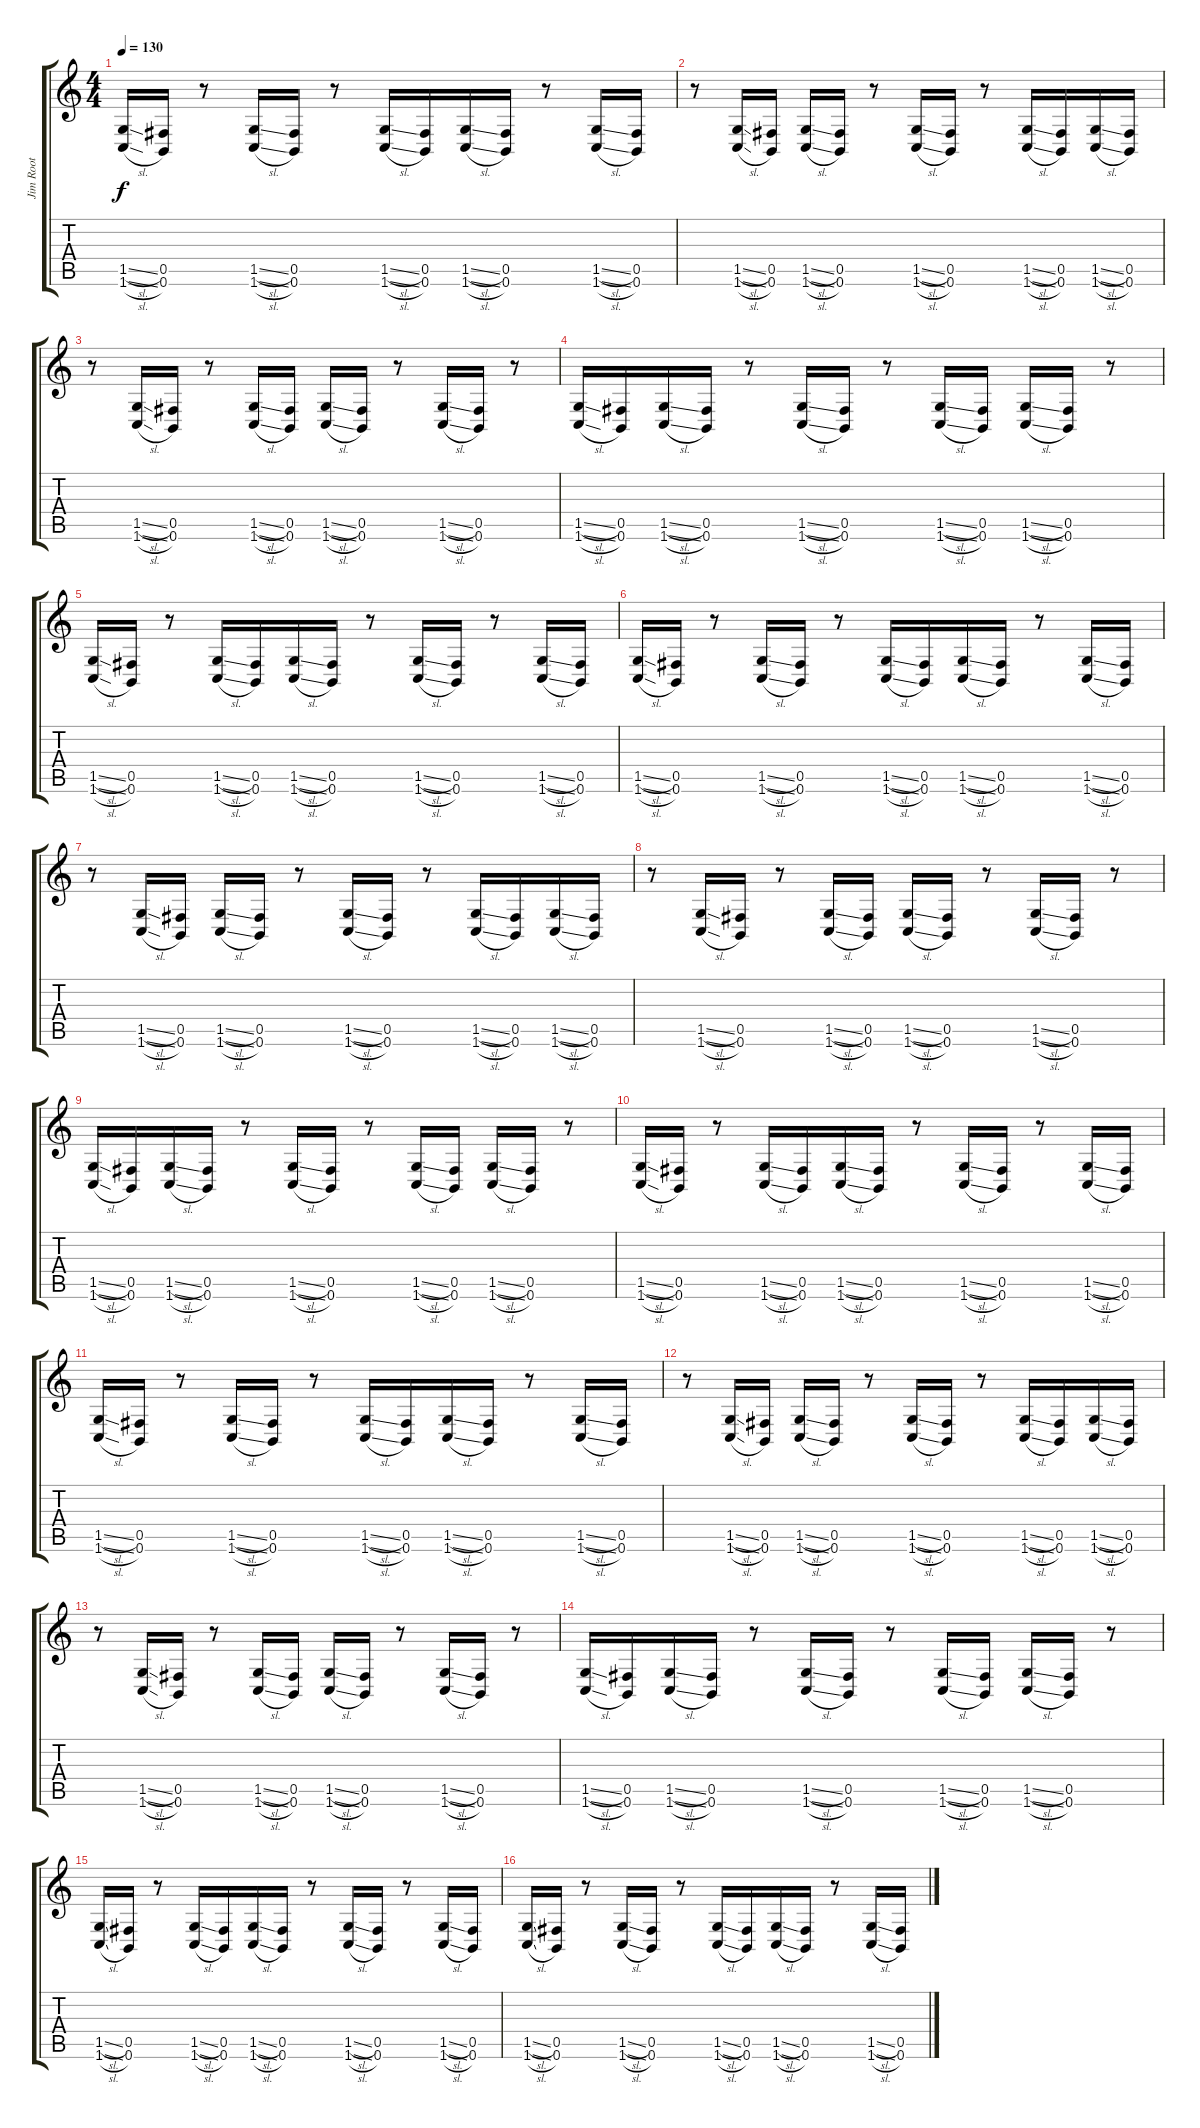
\track ("Jim Root" "Jim Root") {instrument distortionguitar}
\staff {score tabs}
\tuning (Db4 Ab3 E3 B2 Gb2 B1) {hide}
\ts (4 4)
\tempo 130
\clef g2
\ks c
(1.5{sl} 1.6{sl}).16{dy f} (0.5 0.6).16 r.8 (1.5{sl} 1.6{sl}).16 (0.5 0.6).16 r.8 (1.5{sl} 1.6{sl}).16 (0.5 0.6).16 (1.5{sl} 1.6{sl}).16 (0.5 0.6).16 r.8 (1.5{sl} 1.6{sl}).16 (0.5 0.6).16 |
r.8 (1.5{sl} 1.6{sl}).16 (0.5 0.6).16 (1.5{sl} 1.6{sl}).16 (0.5 0.6).16 r.8 (1.5{sl} 1.6{sl}).16 (0.5 0.6).16 r.8 (1.5{sl} 1.6{sl}).16 (0.5 0.6).16 (1.5{sl} 1.6{sl}).16 (0.5 0.6).16 |
r.8 (1.5{sl} 1.6{sl}).16 (0.5 0.6).16 r.8 (1.5{sl} 1.6{sl}).16 (0.5 0.6).16 (1.5{sl} 1.6{sl}).16 (0.5 0.6).16 r.8 (1.5{sl} 1.6{sl}).16 (0.5 0.6).16 r.8 |
(1.5{sl} 1.6{sl}).16 (0.5 0.6).16 (1.5{sl} 1.6{sl}).16 (0.5 0.6).16 r.8 (1.5{sl} 1.6{sl}).16 (0.5 0.6).16 r.8 (1.5{sl} 1.6{sl}).16 (0.5 0.6).16 (1.5{sl} 1.6{sl}).16 (0.5 0.6).16 r.8 |
(1.5{sl} 1.6{sl}).16 (0.5 0.6).16 r.8 (1.5{sl} 1.6{sl}).16 (0.5 0.6).16 (1.5{sl} 1.6{sl}).16 (0.5 0.6).16 r.8 (1.5{sl} 1.6{sl}).16 (0.5 0.6).16 r.8 (1.5{sl} 1.6{sl}).16 (0.5 0.6).16 |
(1.5{sl} 1.6{sl}).16 (0.5 0.6).16 r.8 (1.5{sl} 1.6{sl}).16 (0.5 0.6).16 r.8 (1.5{sl} 1.6{sl}).16 (0.5 0.6).16 (1.5{sl} 1.6{sl}).16 (0.5 0.6).16 r.8 (1.5{sl} 1.6{sl}).16 (0.5 0.6).16 |
r.8 (1.5{sl} 1.6{sl}).16 (0.5 0.6).16 (1.5{sl} 1.6{sl}).16 (0.5 0.6).16 r.8 (1.5{sl} 1.6{sl}).16 (0.5 0.6).16 r.8 (1.5{sl} 1.6{sl}).16 (0.5 0.6).16 (1.5{sl} 1.6{sl}).16 (0.5 0.6).16 |
r.8 (1.5{sl} 1.6{sl}).16 (0.5 0.6).16 r.8 (1.5{sl} 1.6{sl}).16 (0.5 0.6).16 (1.5{sl} 1.6{sl}).16 (0.5 0.6).16 r.8 (1.5{sl} 1.6{sl}).16 (0.5 0.6).16 r.8 |
(1.5{sl} 1.6{sl}).16 (0.5 0.6).16 (1.5{sl} 1.6{sl}).16 (0.5 0.6).16 r.8 (1.5{sl} 1.6{sl}).16 (0.5 0.6).16 r.8 (1.5{sl} 1.6{sl}).16 (0.5 0.6).16 (1.5{sl} 1.6{sl}).16 (0.5 0.6).16 r.8 |
(1.5{sl} 1.6{sl}).16 (0.5 0.6).16 r.8 (1.5{sl} 1.6{sl}).16 (0.5 0.6).16 (1.5{sl} 1.6{sl}).16 (0.5 0.6).16 r.8 (1.5{sl} 1.6{sl}).16 (0.5 0.6).16 r.8 (1.5{sl} 1.6{sl}).16 (0.5 0.6).16 |
(1.5{sl} 1.6{sl}).16 (0.5 0.6).16 r.8 (1.5{sl} 1.6{sl}).16 (0.5 0.6).16 r.8 (1.5{sl} 1.6{sl}).16 (0.5 0.6).16 (1.5{sl} 1.6{sl}).16 (0.5 0.6).16 r.8 (1.5{sl} 1.6{sl}).16 (0.5 0.6).16 |
r.8 (1.5{sl} 1.6{sl}).16 (0.5 0.6).16 (1.5{sl} 1.6{sl}).16 (0.5 0.6).16 r.8 (1.5{sl} 1.6{sl}).16 (0.5 0.6).16 r.8 (1.5{sl} 1.6{sl}).16 (0.5 0.6).16 (1.5{sl} 1.6{sl}).16 (0.5 0.6).16 |
r.8 (1.5{sl} 1.6{sl}).16 (0.5 0.6).16 r.8 (1.5{sl} 1.6{sl}).16 (0.5 0.6).16 (1.5{sl} 1.6{sl}).16 (0.5 0.6).16 r.8 (1.5{sl} 1.6{sl}).16 (0.5 0.6).16 r.8 |
(1.5{sl} 1.6{sl}).16 (0.5 0.6).16 (1.5{sl} 1.6{sl}).16 (0.5 0.6).16 r.8 (1.5{sl} 1.6{sl}).16 (0.5 0.6).16 r.8 (1.5{sl} 1.6{sl}).16 (0.5 0.6).16 (1.5{sl} 1.6{sl}).16 (0.5 0.6).16 r.8 |
(1.5{sl} 1.6{sl}).16 (0.5 0.6).16 r.8 (1.5{sl} 1.6{sl}).16 (0.5 0.6).16 (1.5{sl} 1.6{sl}).16 (0.5 0.6).16 r.8 (1.5{sl} 1.6{sl}).16 (0.5 0.6).16 r.8 (1.5{sl} 1.6{sl}).16 (0.5 0.6).16 |
(1.5{sl} 1.6{sl}).16 (0.5 0.6).16 r.8 (1.5{sl} 1.6{sl}).16 (0.5 0.6).16 r.8 (1.5{sl} 1.6{sl}).16 (0.5 0.6).16 (1.5{sl} 1.6{sl}).16 (0.5 0.6).16 r.8 (1.5{sl} 1.6{sl}).16 (0.5 0.6).16
